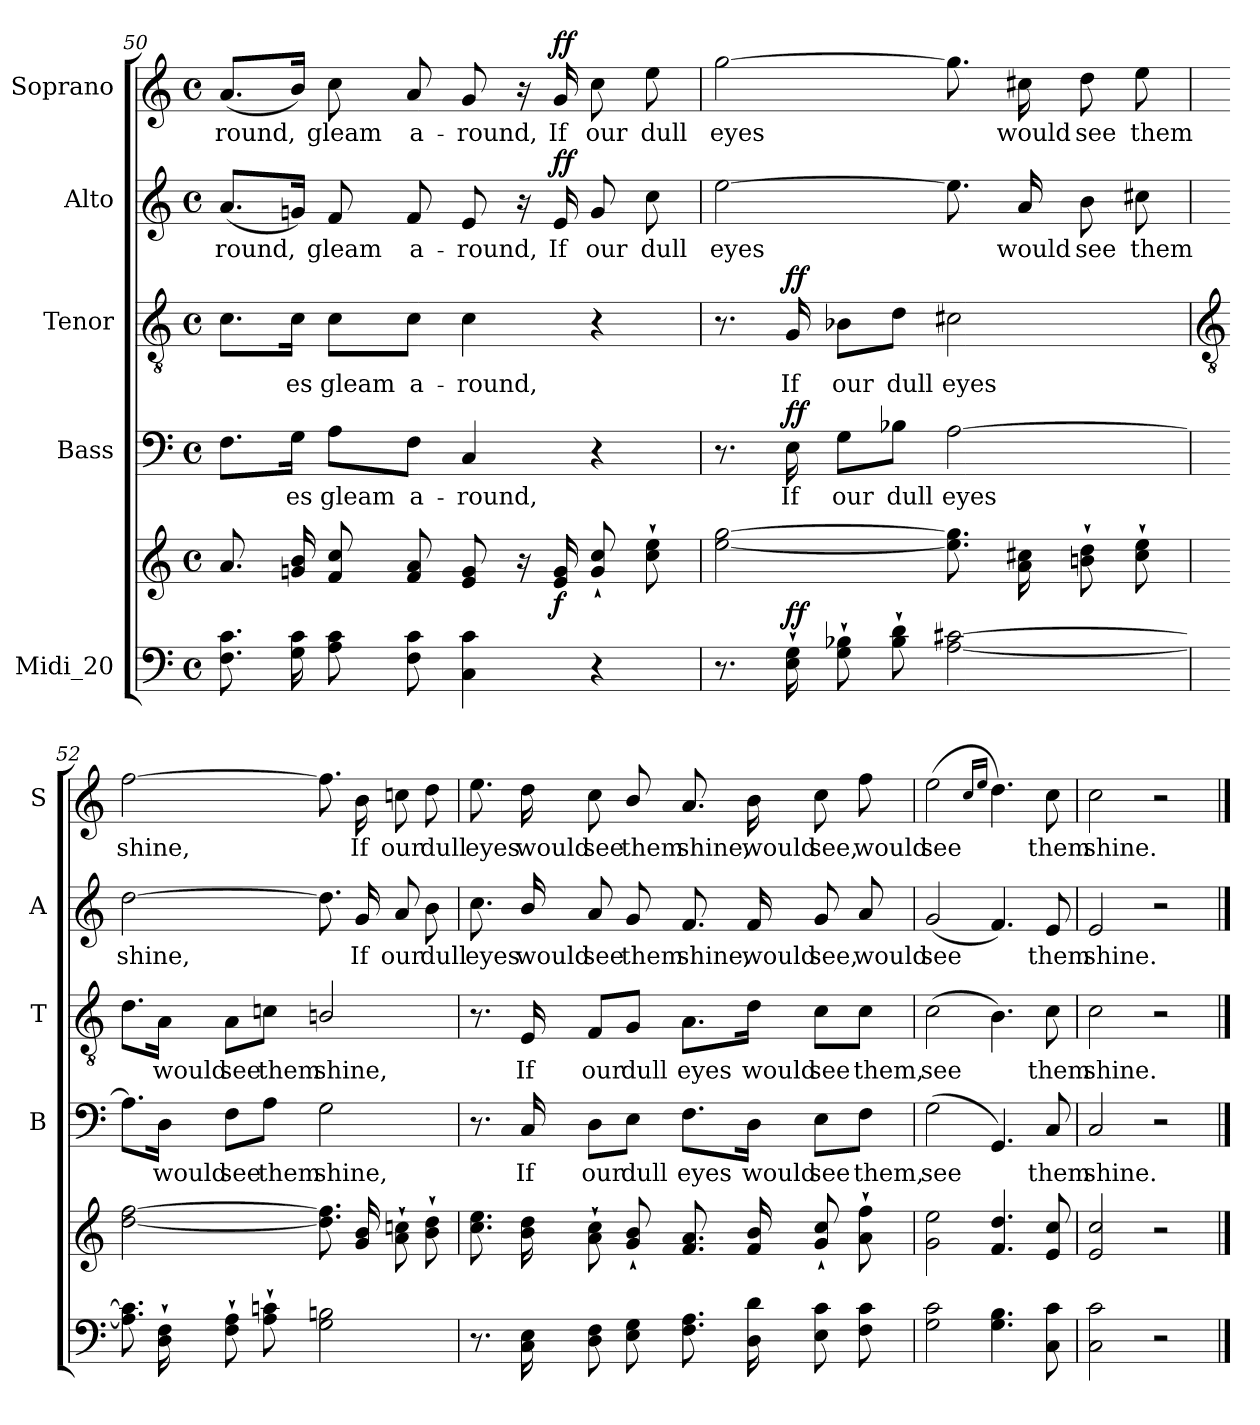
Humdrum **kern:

**kern	**kern	**dynam	**kern	**text	**dynam	**kern	**text	**dynam	**kern	**text	**dynam	**kern	**text	**dynam
*part5	*part5	*part5	*part4	*part4	*part4	*part3	*part3	*part3	*part2	*part2	*part2	*part1	*part1	*part1
*staff6	*staff5	*staff5/6	*staff4	*staff4	*staff4	*staff3	*staff3	*staff3	*staff2	*staff2	*staff2	*staff1	*staff1	*staff1
*I"Midi_20	*	*	*I"Bass	*	*	*I"Tenor	*	*	*I"Alto	*	*	*I"Soprano	*	*
*	*	*	*I'B	*	*	*I'T	*	*	*I'A	*	*	*I'S	*	*
*clefF4	*clefG2	*	*clefF4	*	*	*clefGv2	*	*	*clefG2	*	*	*clefG2	*	*
*k[]	*k[]	*	*k[]	*	*	*k[]	*	*	*k[]	*	*	*k[]	*	*
*C:	*C:	*	*C:	*	*	*C:	*	*	*C:	*	*	*C:	*	*
*M4/4	*M4/4	*	*M4/4	*	*	*M4/4	*	*	*M4/4	*	*	*M4/4	*	*
*met(c)	*met(c)	*	*met(c)	*	*	*met(c)	*	*	*met(c)	*	*	*met(c)	*	*
=50	=50	=50	=50	=50	=50	=50	=50	=50	=50	=50	=50	=50	=50	=50
!	!	!	!	!	!	!	!	!	!	!LO:LY:b	!	!	!LO:LY:b	!
8.F 8.cL	8.aL	.	8.F\L	.	.	8.c\L	.	.	(<8.a/L	-round,	.	(<8.aL	-round,	.
!	!	!	!	!LO:LY:b	!	!	!LO:LY:b	!	!	!	!	!	!	!
16G 16cL	16gn 16bL	.	16G\Jk	es	.	16c\Jk	es	.	16gnJ)	.	.	16bJ)	.	.
!	!	!	!	!LO:LY:b	!	!	!LO:LY:b	!	!	!LO:LY:b	!	!	!LO:LY:b	!
8A 8c	8f 8cc	.	8A\L	gleam	.	8c\L	gleam	.	8f	gleam	.	8cc	gleam	.
!	!	!	!	!LO:LY:b	!	!	!LO:LY:b	!	!	!LO:LY:b	!	!	!LO:LY:b	!
8F 8cJ	8f 8aJ	.	8F\J	a-	.	8c\J	a-	.	8f	a-	.	8a/	a-	.
!	!	!	!	!LO:LY:b	!	!	!LO:LY:b	!	!	!LO:LY:b	!	!	!LO:LY:b	!
4C 4c	8e 8g	.	4C	-round,	.	4c	-round,	.	8e	-round,	.	8g	-round,	.
.	16r	.	.	.	.	.	.	.	16r	.	.	16r	.	.
!	!	!LO:DY:b	!	!	!	!	!	!	!	!LO:LY:b	!LO:DY:b	!	!LO:LY:b	!LO:DY:b
.	16e 16gLL	f	.	.	.	.	.	.	16e	If	ff	16g	If	ff
!	!	!	!	!	!	!	!	!	!	!LO:LY:b	!	!	!LO:LY:b	!
4r	8g` 8cc`	.	4r	.	.	4r	.	.	8g	our	.	8cc	our	.
!	!	!	!	!	!	!	!	!	!	!LO:LY:b	!	!	!LO:LY:b	!
.	8cc` 8ee`J	.	.	.	.	.	.	.	8cc	dull	.	8ee	dull	.
=51	=51	=51	=51	=51	=51	=51	=51	=51	=51	=51	=51	=51	=51	=51
!	!	!	!	!	!	!	!	!	!	!LO:LY:b	!	!	!LO:LY:b	!
8.r	[2ee [2gg	.	8.r	.	.	8.r	.	.	[2ee	eyes	.	[2gg	eyes	.
!	!	!LO:DY:a=2	!	!LO:LY:b	!LO:DY:b	!	!LO:LY:b	!LO:DY:b	!	!	!	!	!	!
16E` 16G`LL	.	ff	16E	If	ff	16G	If	ff	.	.	.	.	.	.
!	!	!	!	!LO:LY:b	!	!	!LO:LY:b	!	!	!	!	!	!	!
8G` 8B-X`	.	.	8G\L	our	.	8B-X\L	our	.	.	.	.	.	.	.
!	!	!	!	!LO:LY:b	!	!	!LO:LY:b	!	!	!	!	!	!	!
8B-` 8d`J	.	.	8B-X\J	dull	.	8d\J	dull	.	.	.	.	.	.	.
!	!	!	!	!LO:LY:b	!	!	!LO:LY:b	!	!	!	!	!	!	!
[2A [2c#X	8.ee] 8.gg]L	.	[2A	eyes	.	2c#X	eyes	.	8.ee]	.	.	8.gg]	.	.
!	!	!	!	!	!	!	!	!	!	!LO:LY:b	!	!	!LO:LY:b	!
.	16a 16cc#XL	.	.	.	.	.	.	.	16a	would	.	16cc#X	would	.
!	!	!	!	!	!	!	!	!	!	!LO:LY:b	!	!	!LO:LY:b	!
.	8bn` 8dd`	.	.	.	.	.	.	.	8b	see	.	8dd	see	.
!	!	!	!	!	!	!	!	!	!	!LO:LY:b	!	!	!LO:LY:b	!
.	8cc#` 8ee`J	.	.	.	.	.	.	.	8cc#X	them	.	8ee	them	.
!!LO:LB:g=z
=52	=52	=52	=52	=52	=52	=52	=52	=52	=52	=52	=52	=52	=52	=52
*	*	*	*	*	*	*clefGv2	*	*	*	*	*	*	*	*
!	!	!	!	!	!	!	!	!	!	!LO:LY:b	!	!	!LO:LY:b	!
8.A] 8.c#]L	[2dd [2ff	.	8.A\L]	.	.	8.d\L	.	.	[2dd	shine,	.	[2ff	shine,	.
!	!	!	!	!LO:LY:b	!	!	!LO:LY:b	!	!	!	!	!	!	!
16D` 16F`L	.	.	16D\Jk	would	.	16A\Jk	would	.	.	.	.	.	.	.
!	!	!	!	!LO:LY:b	!	!	!LO:LY:b	!	!	!	!	!	!	!
8F` 8A`	.	.	8F\L	see	.	8A\L	see	.	.	.	.	.	.	.
!	!	!	!	!LO:LY:b	!	!	!LO:LY:b	!	!	!	!	!	!	!
8A` 8cn`J	.	.	8A\J	them	.	8cn\J	them	.	.	.	.	.	.	.
!	!	!	!	!LO:LY:b	!	!	!LO:LY:b	!	!	!	!	!	!	!
2G 2Bn	8.dd] 8.ff]L	.	2G	shine,	.	2Bn/	shine,	.	8.dd]	.	.	8.ff]	.	.
!	!	!	!	!	!	!	!	!	!	!LO:LY:b	!	!	!LO:LY:b	!
.	16g 16bL	.	.	.	.	.	.	.	16g	If	.	16b	If	.
!	!	!	!	!	!	!	!	!	!	!LO:LY:b	!	!	!LO:LY:b	!
.	8a` 8ccn`	.	.	.	.	.	.	.	8a	our	.	8ccn	our	.
!	!	!	!	!	!	!	!	!	!	!LO:LY:b	!	!	!LO:LY:b	!
.	8b` 8dd`J	.	.	.	.	.	.	.	8b	dull	.	8dd	dull	.
=53	=53	=53	=53	=53	=53	=53	=53	=53	=53	=53	=53	=53	=53	=53
!	!	!	!	!	!	!	!	!	!	!LO:LY:b	!	!	!LO:LY:b	!
8.r	8.cc 8.eeL	.	8.r	.	.	8.r	.	.	8.cc	eyes	.	8.ee	eyes	.
!	!	!	!	!LO:LY:b	!	!	!LO:LY:b	!	!	!LO:LY:b	!	!	!LO:LY:b	!
16C 16ELL	16b 16ddL	.	16C	If	.	16E	If	.	16b/	would	.	16dd	would	.
!	!	!	!	!LO:LY:b	!	!	!LO:LY:b	!	!	!LO:LY:b	!	!	!LO:LY:b	!
8D 8F	8a` 8cc`	.	8D\L	our	.	8F/L	our	.	8a/	see	.	8cc	see	.
!	!	!	!	!LO:LY:b	!	!	!LO:LY:b	!	!	!LO:LY:b	!	!	!LO:LY:b	!
8E 8GJ	8g` 8b`J	.	8E\J	dull	.	8G/J	dull	.	8g	them	.	8b/	them	.
!	!	!	!	!LO:LY:b	!	!	!LO:LY:b	!	!	!LO:LY:b	!	!	!LO:LY:b	!
8.F 8.AL	8.f 8.aL	.	8.F\L	eyes	.	8.A\L	eyes	.	8.f	shine,	.	8.a	shine,	.
!	!	!	!	!LO:LY:b	!	!	!LO:LY:b	!	!	!LO:LY:b	!	!	!LO:LY:b	!
16D 16dL	16f 16bL	.	16D\Jk	would	.	16d\Jk	would	.	16f	would	.	16b	would	.
!	!	!	!	!LO:LY:b	!	!	!LO:LY:b	!	!	!LO:LY:b	!	!	!LO:LY:b	!
8E 8c	8g` 8cc`	.	8E\L	see	.	8c\L	see	.	8g	see,	.	8cc	see,	.
!	!	!	!	!LO:LY:b	!	!	!LO:LY:b	!	!	!LO:LY:b	!	!	!LO:LY:b	!
8F 8cJ	8a` 8ff`J	.	8F\J	them,	.	8c\J	them,	.	8a/	would	.	8ff	would	.
=54	=54	=54	=54	=54	=54	=54	=54	=54	=54	=54	=54	=54	=54	=54
!	!	!	!	!LO:LY:b	!	!	!LO:LY:b	!	!	!LO:LY:b	!	!	!LO:LY:b	!
2G 2c	2g 2ee	.	(<2G	see	.	(>2c	see	.	(<2g	see	.	(>2ee	see	.
.	.	.	.	.	.	.	.	.	.	.	.	16qccLL	.	.
.	.	.	.	.	.	.	.	.	.	.	.	16qeeJJ	.	.
4.G 4.B	4.f 4.dd	.	4.GG)	.	.	4.B)	.	.	4.f)	.	.	4.dd)	.	.
!	!	!	!	!LO:LY:b	!	!	!LO:LY:b	!	!	!LO:LY:b	!	!	!LO:LY:b	!
8C 8c	8e 8cc	.	8C/	them	.	8c	them	.	8e	them	.	8cc	them	.
=55	=55	=55	=55	=55	=55	=55	=55	=55	=55	=55	=55	=55	=55	=55
!	!	!	!	!LO:LY:b	!	!	!LO:LY:b	!	!	!LO:LY:b	!	!	!LO:LY:b	!
2C\ 2c\	2e 2cc	.	2C/	shine.	.	2c	shine.	.	2e	shine.	.	2cc	shine.	.
2r	2r	.	2r	.	.	2r	.	.	2r	.	.	2r	.	.
==	==	==	==	==	==	==	==	==	==	==	==	==	==	==
*-	*-	*-	*-	*-	*-	*-	*-	*-	*-	*-	*-	*-	*-	*-
